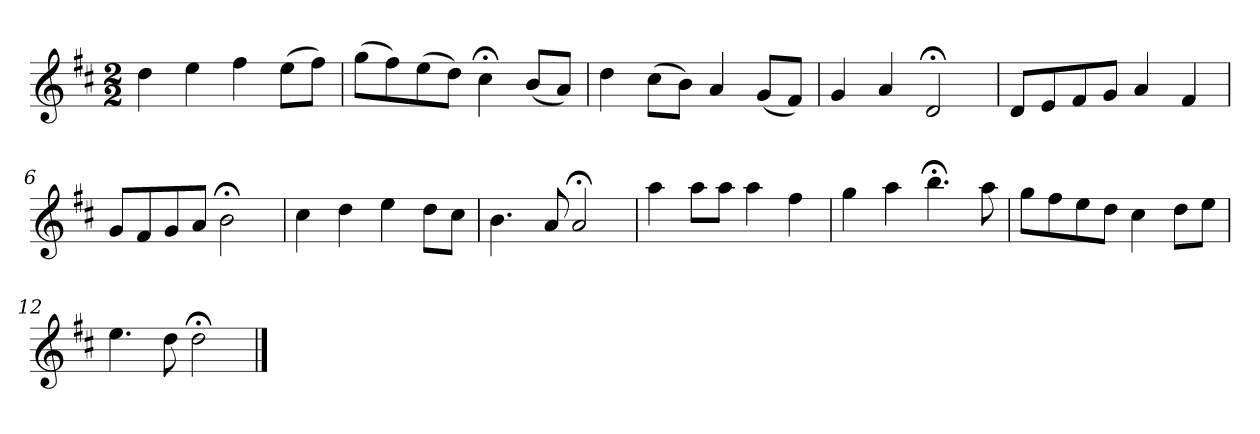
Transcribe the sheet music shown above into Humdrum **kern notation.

**kern
*part1
*staff1
*k[f#c#]
*D:
*M2/2
*MM120
=1
4dd
4ee
4ff#
(8eeL
8ff#J)
=2
(8ggL
8ff#)
(8ee
8ddJ)
4cc#;<
(8bL
8aJ)
=3
4dd
(8cc#L
8bJ)
4a
(8gL
8f#J)
=4
4g
4a
2d;<
=5
8dL
8e
8f#
8gJ
4a
4f#
=6
8gL
8f#
8g
8aJ
2b;<
=7
4cc#
4dd
4ee
8ddL
8cc#J
=8
4.b
8a
2a;<
=9
4aa
8aaL
8aaJ
4aa
4ff#
=10
4gg
4aa
4.bb;<
8aa
=11
8ggL
8ff#
8ee
8ddJ
4cc#
8ddL
8eeJ
=12
4.ee
8dd
2dd;<
==
*-
